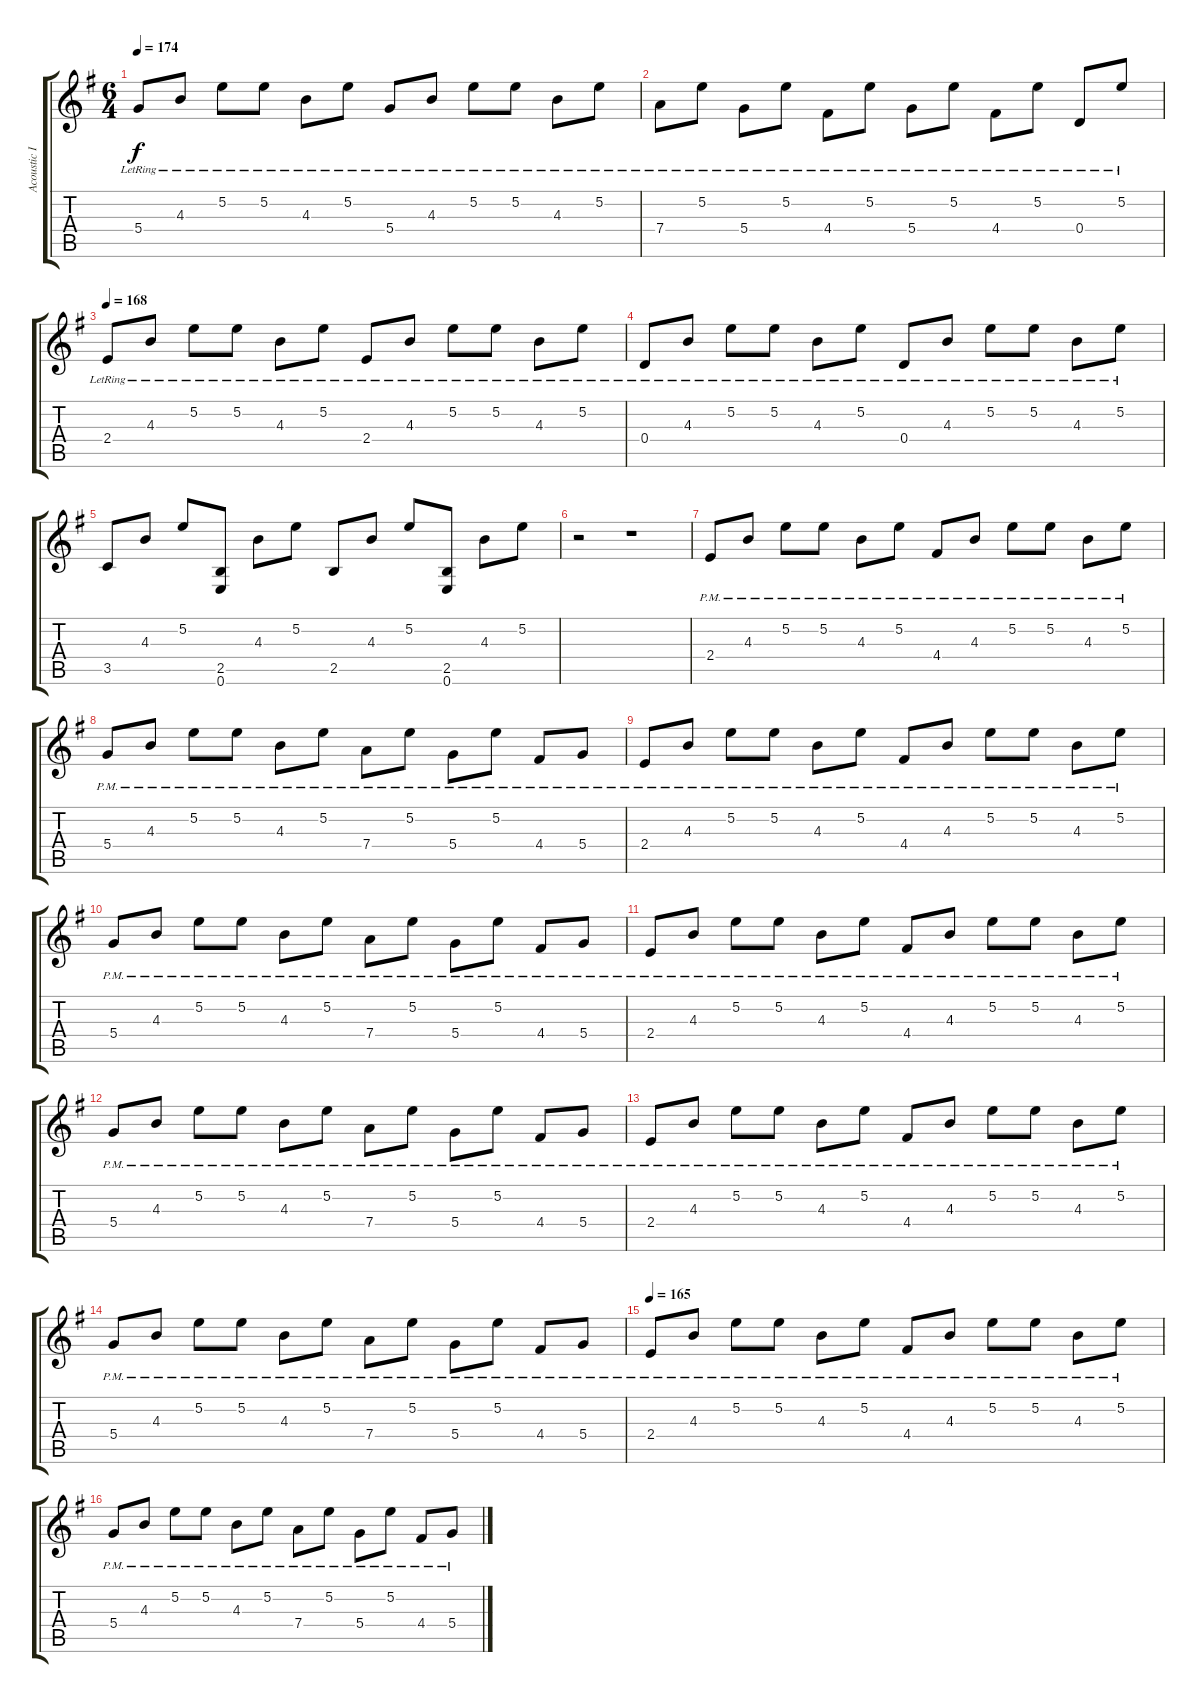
\track ("Acoustic Intro" "Acoustic I") {instrument acousticguitarsteel}
\staff {score tabs}
\tuning (E4 B3 G3 D3 A2 E2) {hide}
\ts (6 4)
\tempo 174
\clef g2
\ks g
5.4{lr}.8{dy f} 4.3{lr}.8 5.2{lr}.8 5.2{lr}.8 4.3{lr}.8 5.2{lr}.8 5.4{lr}.8 4.3{lr}.8 5.2{lr}.8 5.2{lr}.8 4.3{lr}.8 5.2{lr}.8 |
7.4{lr}.8 5.2{lr}.8 5.4{lr}.8 5.2{lr}.8 4.4{lr}.8 5.2{lr}.8 5.4{lr}.8 5.2{lr}.8 4.4{lr}.8 5.2{lr}.8 0.4{lr}.8 5.2{lr}.8 |
\tempo 168
2.4{lr}.8 4.3{lr}.8 5.2{lr}.8 5.2{lr}.8 4.3{lr}.8 5.2{lr}.8 2.4{lr}.8 4.3{lr}.8 5.2{lr}.8 5.2{lr}.8 4.3{lr}.8 5.2{lr}.8 |
0.4{lr}.8 4.3{lr}.8 5.2{lr}.8 5.2{lr}.8 4.3{lr}.8 5.2{lr}.8 0.4{lr}.8 4.3{lr}.8 5.2{lr}.8 5.2{lr}.8 4.3{lr}.8 5.2{lr}.8 |
3.5.8 4.3.8 5.2.8 (2.5 0.6).8 4.3.8 5.2.8 2.5.8 4.3.8 5.2.8 (2.5 0.6).8 4.3.8 5.2.8 |
r.2 r.1 |
2.4{pm}.8 4.3{pm}.8 5.2{pm}.8 5.2{pm}.8 4.3{pm}.8 5.2{pm}.8 4.4{pm}.8 4.3{pm}.8 5.2{pm}.8 5.2{pm}.8 4.3{pm}.8 5.2{pm}.8 |
5.4{pm}.8 4.3{pm}.8 5.2{pm}.8 5.2{pm}.8 4.3{pm}.8 5.2{pm}.8 7.4{pm}.8 5.2{pm}.8 5.4{pm}.8 5.2{pm}.8 4.4{pm}.8 5.4{pm}.8 |
2.4{pm}.8 4.3{pm}.8 5.2{pm}.8 5.2{pm}.8 4.3{pm}.8 5.2{pm}.8 4.4{pm}.8 4.3{pm}.8 5.2{pm}.8 5.2{pm}.8 4.3{pm}.8 5.2{pm}.8 |
5.4{pm}.8 4.3{pm}.8 5.2{pm}.8 5.2{pm}.8 4.3{pm}.8 5.2{pm}.8 7.4{pm}.8 5.2{pm}.8 5.4{pm}.8 5.2{pm}.8 4.4{pm}.8 5.4{pm}.8 |
2.4{pm}.8 4.3{pm}.8 5.2{pm}.8 5.2{pm}.8 4.3{pm}.8 5.2{pm}.8 4.4{pm}.8 4.3{pm}.8 5.2{pm}.8 5.2{pm}.8 4.3{pm}.8 5.2{pm}.8 |
5.4{pm}.8 4.3{pm}.8 5.2{pm}.8 5.2{pm}.8 4.3{pm}.8 5.2{pm}.8 7.4{pm}.8 5.2{pm}.8 5.4{pm}.8 5.2{pm}.8 4.4{pm}.8 5.4{pm}.8 |
2.4{pm}.8 4.3{pm}.8 5.2{pm}.8 5.2{pm}.8 4.3{pm}.8 5.2{pm}.8 4.4{pm}.8 4.3{pm}.8 5.2{pm}.8 5.2{pm}.8 4.3{pm}.8 5.2{pm}.8 |
5.4{pm}.8 4.3{pm}.8 5.2{pm}.8 5.2{pm}.8 4.3{pm}.8 5.2{pm}.8 7.4{pm}.8 5.2{pm}.8 5.4{pm}.8 5.2{pm}.8 4.4{pm}.8 5.4{pm}.8 |
\tempo 165
2.4{pm}.8 4.3{pm}.8 5.2{pm}.8 5.2{pm}.8 4.3{pm}.8 5.2{pm}.8 4.4{pm}.8 4.3{pm}.8 5.2{pm}.8 5.2{pm}.8 4.3{pm}.8 5.2{pm}.8 |
5.4{pm}.8 4.3{pm}.8 5.2{pm}.8 5.2{pm}.8 4.3{pm}.8 5.2{pm}.8 7.4{pm}.8 5.2{pm}.8 5.4{pm}.8 5.2{pm}.8 4.4{pm}.8 5.4{pm}.8
